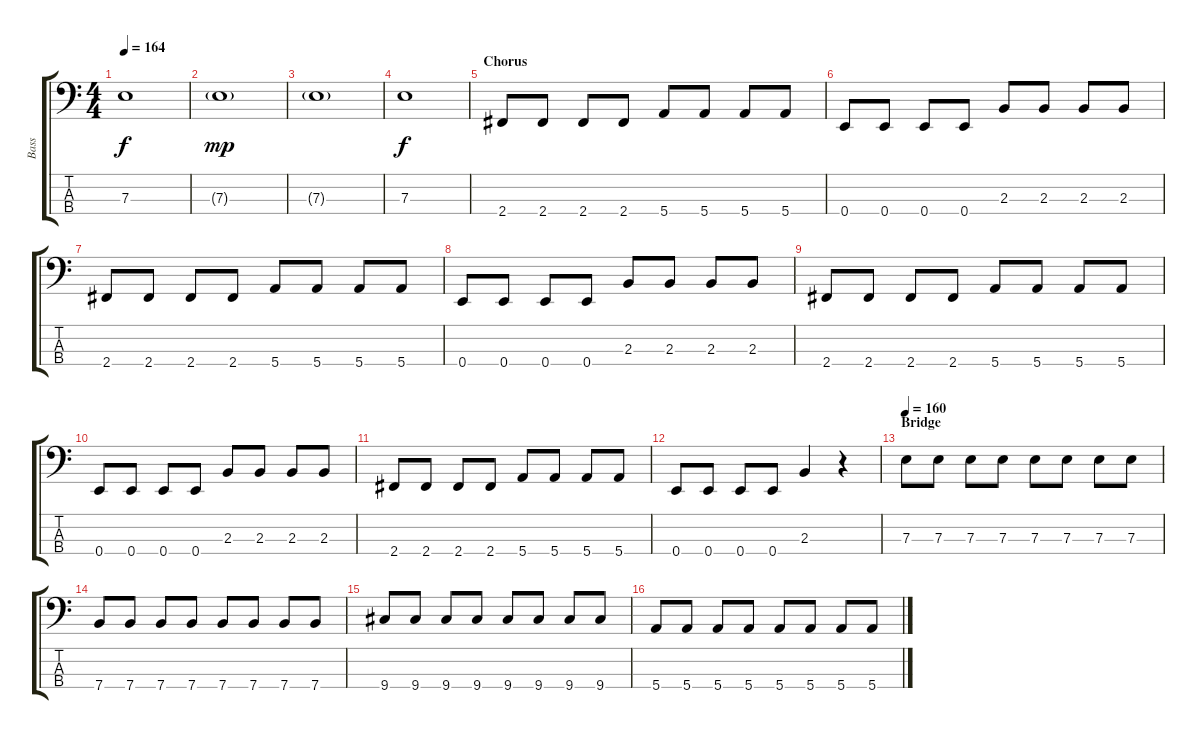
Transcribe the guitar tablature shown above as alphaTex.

\track ("Bass" "Bass") {instrument slapbass2}
\staff {score tabs}
\tuning (G2 D2 A1 E1) {hide}
\ts (4 4)
\tempo 164
\clef f4
\ks c
7.3.1{dy f} |
7.3{g}.1{dy mp} |
7.3{g}.1 |
7.3.1{dy f} |
\section ("" "Chorus")
2.4.8 2.4.8 2.4.8 2.4.8 5.4.8 5.4.8 5.4.8 5.4.8 |
0.4.8 0.4.8 0.4.8 0.4.8 2.3.8 2.3.8 2.3.8 2.3.8 |
2.4.8 2.4.8 2.4.8 2.4.8 5.4.8 5.4.8 5.4.8 5.4.8 |
0.4.8 0.4.8 0.4.8 0.4.8 2.3.8 2.3.8 2.3.8 2.3.8 |
2.4.8 2.4.8 2.4.8 2.4.8 5.4.8 5.4.8 5.4.8 5.4.8 |
0.4.8 0.4.8 0.4.8 0.4.8 2.3.8 2.3.8 2.3.8 2.3.8 |
2.4.8 2.4.8 2.4.8 2.4.8 5.4.8 5.4.8 5.4.8 5.4.8 |
0.4.8 0.4.8 0.4.8 0.4.8 2.3.4 r.4 |
\section ("" "Bridge")
\tempo 160
7.3.8 7.3.8 7.3.8 7.3.8 7.3.8 7.3.8 7.3.8 7.3.8 |
7.4.8 7.4.8 7.4.8 7.4.8 7.4.8 7.4.8 7.4.8 7.4.8 |
9.4.8 9.4.8 9.4.8 9.4.8 9.4.8 9.4.8 9.4.8 9.4.8 |
5.4.8 5.4.8 5.4.8 5.4.8 5.4.8 5.4.8 5.4.8 5.4.8
